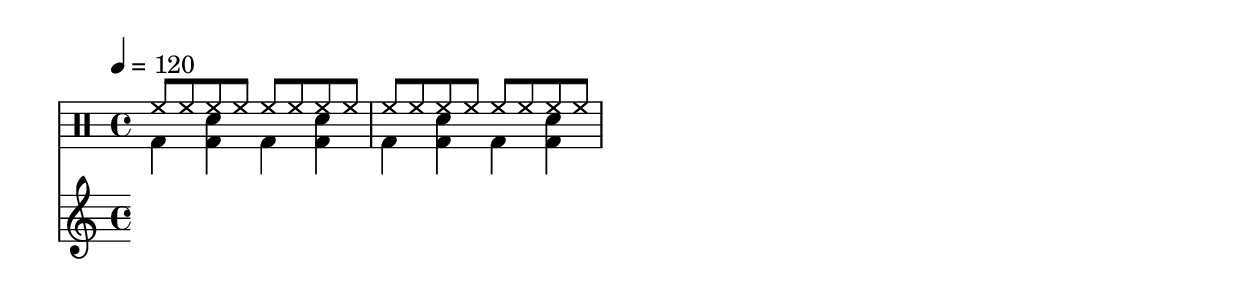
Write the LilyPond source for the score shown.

% text:
% video:

\version "2.18.0"
\header { title = " " 
          composer = " "
        }

\paper{
  indent = 0
  page-count = #1
}

bpm = 120

music = <<

 \new DrumStaff{ 
    \drummode {
      <<
	\new DrumVoice { \voiceTwo \repeat unfold 4 { bd4  <<bd sn>> } }
        \new DrumVoice { \voiceOne \repeat unfold 8 { hh8 hh } } 
      >>
    }

  }

  
\new ChordNames \chordmode {

}

\new Staff { \key a \minor \relative c' {
 \tempo 4 = \bpm

}

\addlyrics  {

<< { 
\set stanza = #"1." foo 
}

   \new Lyrics { 
\set stanza = #"2." 
} % end Lyrics

 >>
   
 } % end addlyrics

 } % end Staff

>>

% http://lilypond.org/doc/v2.18/Documentation/notation/repeats-in-midi
   
\score {
     \music
\layout {
  #(layout-set-staff-size 22)
} 
   }

   \score {
     \unfoldRepeats \music
\midi { \tempo 4 = \bpm }

} % end score
